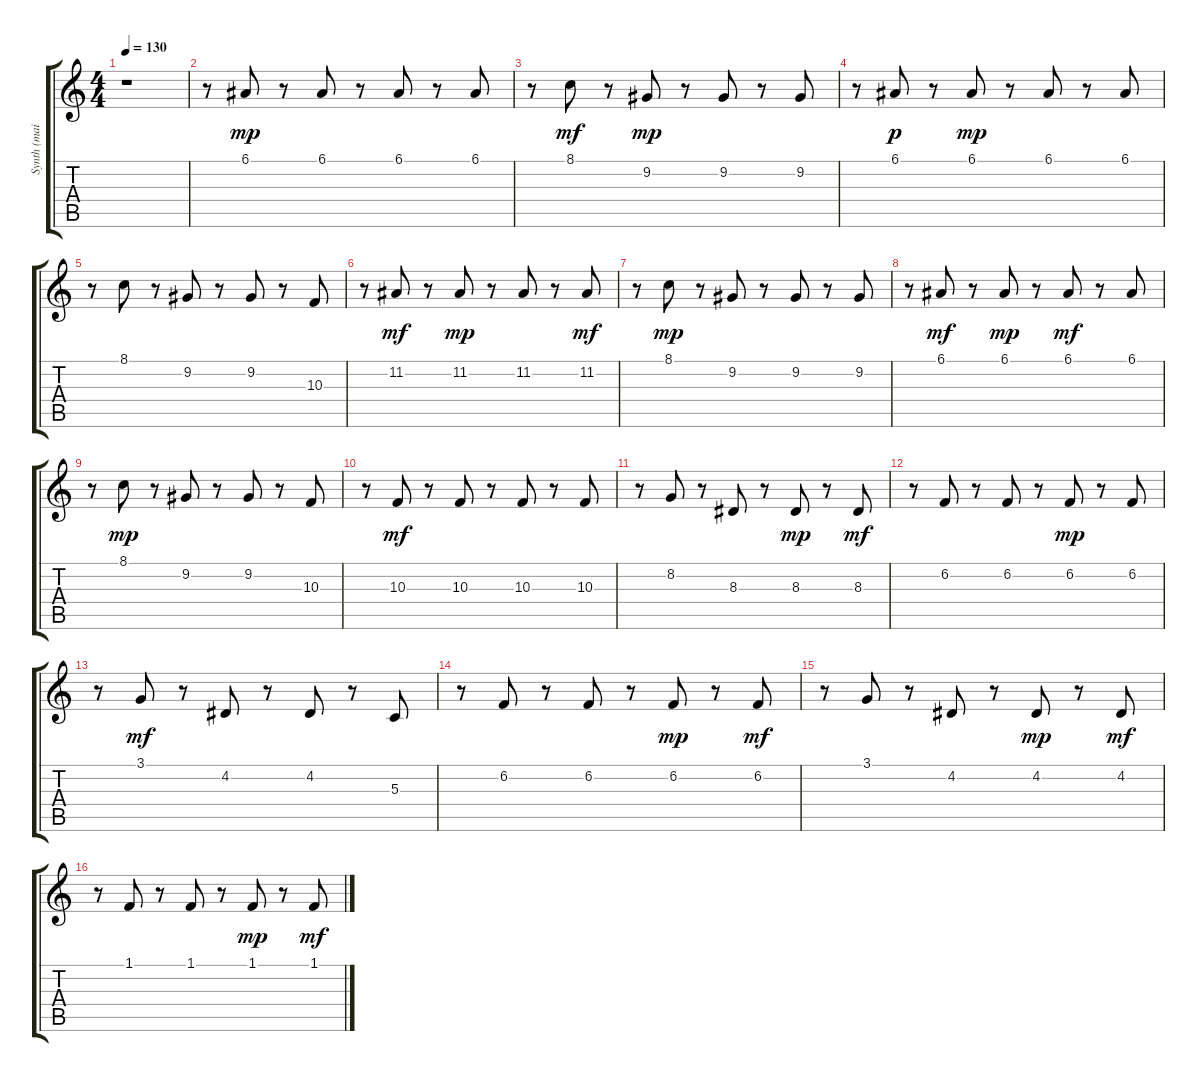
\track ("Synth (main melody)" "Synth (mai") {instrument fx5brightness}
\staff {score tabs}
\tuning (E4 B3 G3 D3 A2 E2) {hide}
\ts (4 4)
\tempo 130
\clef g2
\ks c
r.1{dy mp} |
r.8 6.1.8 r.8 6.1.8 r.8 6.1.8 r.8 6.1.8 |
r.8 8.1.8{dy mf} r.8 9.2.8{dy mp} r.8 9.2.8 r.8 9.2.8 |
r.8 6.1.8{dy p} r.8 6.1.8{dy mp} r.8 6.1.8 r.8 6.1.8 |
r.8 8.1.8 r.8 9.2.8 r.8 9.2.8 r.8 10.3.8 |
r.8 11.2.8{dy mf} r.8 11.2.8{dy mp} r.8 11.2.8 r.8 11.2.8{dy mf} |
r.8 8.1.8{dy mp} r.8 9.2.8 r.8 9.2.8 r.8 9.2.8 |
r.8 6.1.8{dy mf} r.8 6.1.8{dy mp} r.8 6.1.8{dy mf} r.8 6.1.8 |
r.8 8.1.8{dy mp} r.8 9.2.8 r.8 9.2.8 r.8 10.3.8 |
r.8 10.3.8{dy mf} r.8 10.3.8 r.8 10.3.8 r.8 10.3.8 |
r.8 8.2.8 r.8 8.3.8 r.8 8.3.8{dy mp} r.8 8.3.8{dy mf} |
r.8 6.2.8 r.8 6.2.8 r.8 6.2.8{dy mp} r.8 6.2.8 |
r.8 3.1.8{dy mf} r.8 4.2.8 r.8 4.2.8 r.8 5.3.8 |
r.8 6.2.8 r.8 6.2.8 r.8 6.2.8{dy mp} r.8 6.2.8{dy mf} |
r.8 3.1.8 r.8 4.2.8 r.8 4.2.8{dy mp} r.8 4.2.8{dy mf} |
r.8 1.1.8 r.8 1.1.8 r.8 1.1.8{dy mp} r.8 1.1.8{dy mf}
